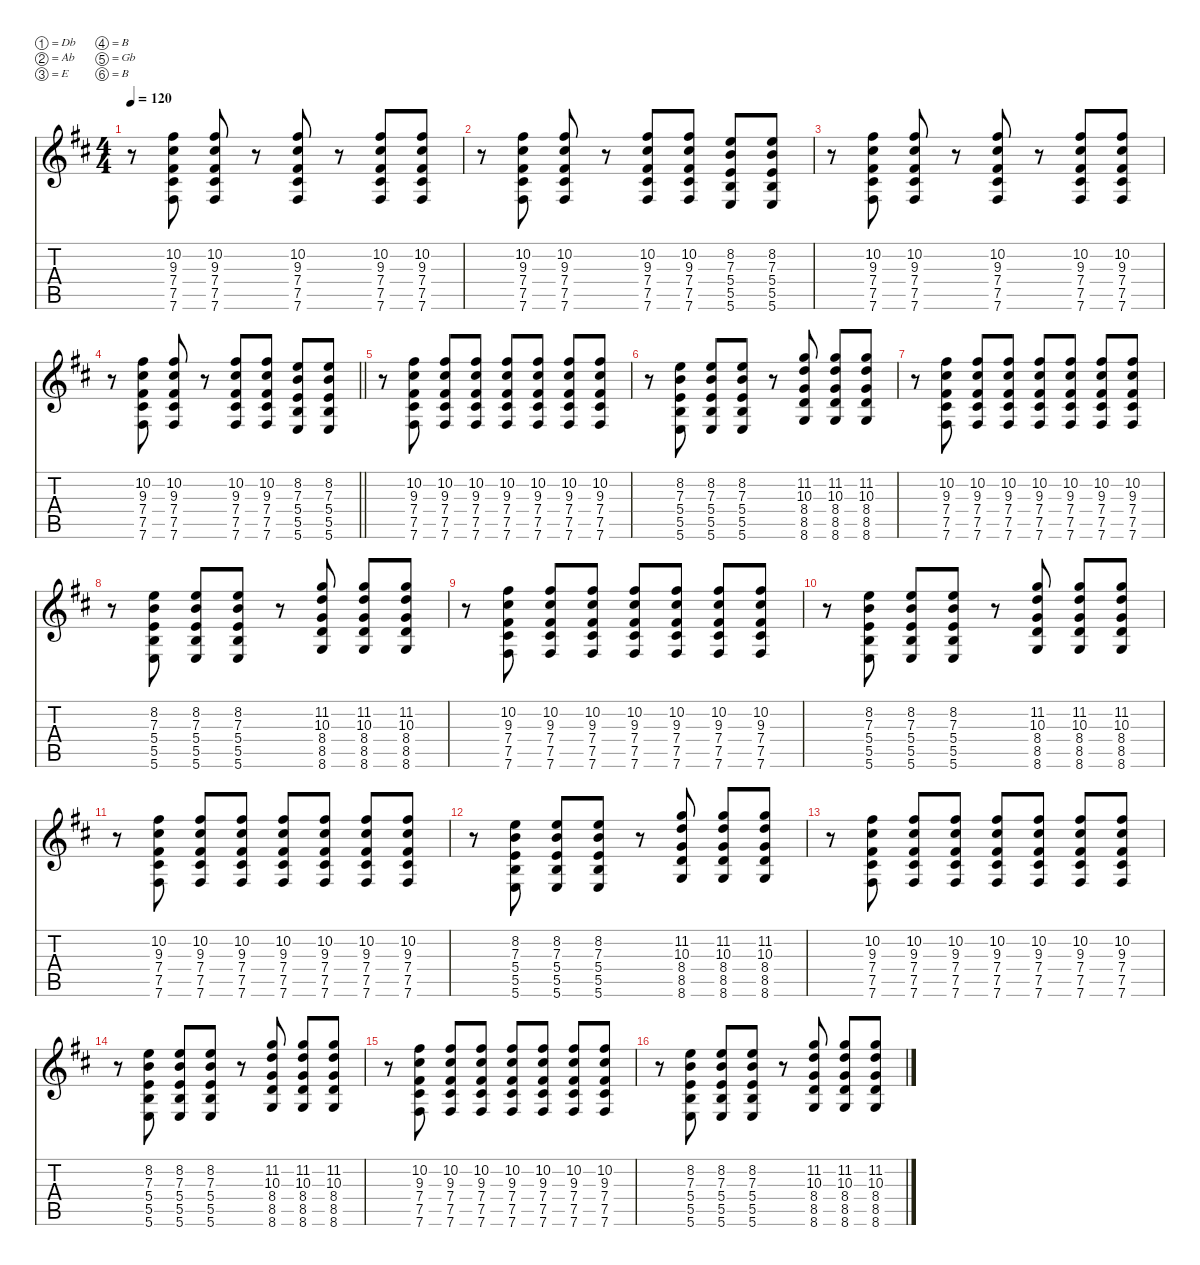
\defaultSystemsLayout 4
\hideDynamics
\bracketExtendMode nobrackets
\singleTrackTrackNamePolicy hidden
\multiTrackTrackNamePolicy hidden
\firstSystemTrackNameMode fullname
\firstSystemTrackNameOrientation horizontal
\otherSystemsTrackNameOrientation horizontal
\track ("Aaron Turner Over" "od.guit.") {defaultSystemsLayout 8 instrument overdrivenguitar}
\staff {score tabs}
\tuning (Db4 Ab3 E3 B2 Gb2 B1)
\ts (4 4)
\tempo 120
\clef g2
\ks bminor
r.8{dy f beam Down} (10.2{acc #} 9.3{acc #} 7.4{acc #} 7.5{acc #} 7.6{acc #}).8{beam Up} (10.2{acc #} 9.3{acc #} 7.4{acc #} 7.5{acc #} 7.6{acc #}).8{beam Up} r.8{beam Up} (10.2{acc #} 9.3{acc #} 7.4{acc #} 7.5{acc #} 7.6{acc #}).8{beam Up} r.8{beam Up} (10.2{acc #} 9.3{acc #} 7.4{acc #} 7.5{acc #} 7.6{acc #}).8{beam Up} (10.2{acc #} 9.3{acc #} 7.4{acc #} 7.5{acc #} 7.6{acc #}).8{beam Up} |
r.8{beam Down} (10.2{acc #} 9.3{acc #} 7.4{acc #} 7.5{acc #} 7.6{acc #}).8{beam Up} (10.2{acc #} 9.3{acc #} 7.4{acc #} 7.5{acc #} 7.6{acc #}).8{beam Up} r.8{beam Up} (10.2{acc #} 9.3{acc #} 7.4{acc #} 7.5{acc #} 7.6{acc #}).8{beam Up} (10.2{acc #} 9.3{acc #} 7.4{acc #} 7.5{acc #} 7.6{acc #}).8{beam Up} (8.2{acc forcenatural} 7.3{acc forcenatural} 5.4{acc forcenatural} 5.5{acc forcenatural} 5.6{acc forcenatural}).8{beam Up} (8.2{acc forcenatural} 7.3{acc forcenatural} 5.4{acc forcenatural} 5.5{acc forcenatural} 5.6{acc forcenatural}).8{beam Up} |
r.8{beam Down} (10.2{acc #} 9.3{acc #} 7.4{acc #} 7.5{acc #} 7.6{acc #}).8{beam Up} (10.2{acc #} 9.3{acc #} 7.4{acc #} 7.5{acc #} 7.6{acc #}).8{beam Up} r.8{beam Up} (10.2{acc #} 9.3{acc #} 7.4{acc #} 7.5{acc #} 7.6{acc #}).8{beam Up} r.8{beam Up} (10.2{acc #} 9.3{acc #} 7.4{acc #} 7.5{acc #} 7.6{acc #}).8{beam Up} (10.2{acc #} 9.3{acc #} 7.4{acc #} 7.5{acc #} 7.6{acc #}).8{beam Up} |
\barLineRight lightlight
r.8{beam Down} (10.2{acc #} 9.3{acc #} 7.4{acc #} 7.5{acc #} 7.6{acc #}).8{beam Up} (10.2{acc #} 9.3{acc #} 7.4{acc #} 7.5{acc #} 7.6{acc #}).8{beam Up} r.8{beam Up} (10.2{acc #} 9.3{acc #} 7.4{acc #} 7.5{acc #} 7.6{acc #}).8{beam Up} (10.2{acc #} 9.3{acc #} 7.4{acc #} 7.5{acc #} 7.6{acc #}).8{beam Up} (8.2{acc forcenatural} 7.3{acc forcenatural} 5.4{acc forcenatural} 5.5{acc forcenatural} 5.6{acc forcenatural}).8{beam Up} (8.2{acc forcenatural} 7.3{acc forcenatural} 5.4{acc forcenatural} 5.5{acc forcenatural} 5.6{acc forcenatural}).8{beam Up} |
r.8{instrument distortionguitar beam Down} (10.2{acc #} 9.3{acc #} 7.4{acc #} 7.5{acc #} 7.6{acc #}).8{beam Up} (10.2{acc #} 9.3{acc #} 7.4{acc #} 7.5{acc #} 7.6{acc #}).8{beam Up} (10.2{acc #} 9.3{acc #} 7.4{acc #} 7.5{acc #} 7.6{acc #}).8{beam Up} (10.2{acc #} 9.3{acc #} 7.4{acc #} 7.5{acc #} 7.6{acc #}).8{beam Up} (10.2{acc #} 9.3{acc #} 7.4{acc #} 7.5{acc #} 7.6{acc #}).8{beam Up} (10.2{acc #} 9.3{acc #} 7.4{acc #} 7.5{acc #} 7.6{acc #}).8{beam Up} (10.2{acc #} 9.3{acc #} 7.4{acc #} 7.5{acc #} 7.6{acc #}).8{beam Up} |
r.8{beam Down} (8.2{acc forcenatural} 7.3{acc forcenatural} 5.4{acc forcenatural} 5.5{acc forcenatural} 5.6{acc forcenatural}).8{beam Up} (8.2{acc forcenatural} 7.3{acc forcenatural} 5.4{acc forcenatural} 5.5{acc forcenatural} 5.6{acc forcenatural}).8{beam Up} (8.2{acc forcenatural} 7.3{acc forcenatural} 5.4{acc forcenatural} 5.5{acc forcenatural} 5.6{acc forcenatural}).8{beam Up} r.8{beam Up} (11.2{acc forcenatural} 10.3{acc forcenatural} 8.4{acc forcenatural} 8.5{acc forcenatural} 8.6{acc forcenatural}).8{beam Up} (11.2{acc forcenatural} 10.3{acc forcenatural} 8.4{acc forcenatural} 8.5{acc forcenatural} 8.6{acc forcenatural}).8{beam Up} (11.2{acc forcenatural} 10.3{acc forcenatural} 8.4{acc forcenatural} 8.5{acc forcenatural} 8.6{acc forcenatural}).8{beam Up} |
r.8{beam Down} (10.2{acc #} 9.3{acc #} 7.4{acc #} 7.5{acc #} 7.6{acc #}).8{beam Up} (10.2{acc #} 9.3{acc #} 7.4{acc #} 7.5{acc #} 7.6{acc #}).8{beam Up} (10.2{acc #} 9.3{acc #} 7.4{acc #} 7.5{acc #} 7.6{acc #}).8{beam Up} (10.2{acc #} 9.3{acc #} 7.4{acc #} 7.5{acc #} 7.6{acc #}).8{beam Up} (10.2{acc #} 9.3{acc #} 7.4{acc #} 7.5{acc #} 7.6{acc #}).8{beam Up} (10.2{acc #} 9.3{acc #} 7.4{acc #} 7.5{acc #} 7.6{acc #}).8{beam Up} (10.2{acc #} 9.3{acc #} 7.4{acc #} 7.5{acc #} 7.6{acc #}).8{beam Up} |
r.8{beam Down} (8.2{acc forcenatural} 7.3{acc forcenatural} 5.4{acc forcenatural} 5.5{acc forcenatural} 5.6{acc forcenatural}).8{beam Up} (8.2{acc forcenatural} 7.3{acc forcenatural} 5.4{acc forcenatural} 5.5{acc forcenatural} 5.6{acc forcenatural}).8{beam Up} (8.2{acc forcenatural} 7.3{acc forcenatural} 5.4{acc forcenatural} 5.5{acc forcenatural} 5.6{acc forcenatural}).8{beam Up} r.8{beam Up} (11.2{acc forcenatural} 10.3{acc forcenatural} 8.4{acc forcenatural} 8.5{acc forcenatural} 8.6{acc forcenatural}).8{beam Up} (11.2{acc forcenatural} 10.3{acc forcenatural} 8.4{acc forcenatural} 8.5{acc forcenatural} 8.6{acc forcenatural}).8{beam Up} (11.2{acc forcenatural} 10.3{acc forcenatural} 8.4{acc forcenatural} 8.5{acc forcenatural} 8.6{acc forcenatural}).8{beam Up} |
r.8{beam Down} (10.2{acc #} 9.3{acc #} 7.4{acc #} 7.5{acc #} 7.6{acc #}).8{beam Up} (10.2{acc #} 9.3{acc #} 7.4{acc #} 7.5{acc #} 7.6{acc #}).8{beam Up} (10.2{acc #} 9.3{acc #} 7.4{acc #} 7.5{acc #} 7.6{acc #}).8{beam Up} (10.2{acc #} 9.3{acc #} 7.4{acc #} 7.5{acc #} 7.6{acc #}).8{beam Up} (10.2{acc #} 9.3{acc #} 7.4{acc #} 7.5{acc #} 7.6{acc #}).8{beam Up} (10.2{acc #} 9.3{acc #} 7.4{acc #} 7.5{acc #} 7.6{acc #}).8{beam Up} (10.2{acc #} 9.3{acc #} 7.4{acc #} 7.5{acc #} 7.6{acc #}).8{beam Up} |
r.8{beam Down} (8.2{acc forcenatural} 7.3{acc forcenatural} 5.4{acc forcenatural} 5.5{acc forcenatural} 5.6{acc forcenatural}).8{beam Up} (8.2{acc forcenatural} 7.3{acc forcenatural} 5.4{acc forcenatural} 5.5{acc forcenatural} 5.6{acc forcenatural}).8{beam Up} (8.2{acc forcenatural} 7.3{acc forcenatural} 5.4{acc forcenatural} 5.5{acc forcenatural} 5.6{acc forcenatural}).8{beam Up} r.8{beam Up} (11.2{acc forcenatural} 10.3{acc forcenatural} 8.4{acc forcenatural} 8.5{acc forcenatural} 8.6{acc forcenatural}).8{beam Up} (11.2{acc forcenatural} 10.3{acc forcenatural} 8.4{acc forcenatural} 8.5{acc forcenatural} 8.6{acc forcenatural}).8{beam Up} (11.2{acc forcenatural} 10.3{acc forcenatural} 8.4{acc forcenatural} 8.5{acc forcenatural} 8.6{acc forcenatural}).8{beam Up} |
r.8{beam Down} (10.2{acc #} 9.3{acc #} 7.4{acc #} 7.5{acc #} 7.6{acc #}).8{beam Up} (10.2{acc #} 9.3{acc #} 7.4{acc #} 7.5{acc #} 7.6{acc #}).8{beam Up} (10.2{acc #} 9.3{acc #} 7.4{acc #} 7.5{acc #} 7.6{acc #}).8{beam Up} (10.2{acc #} 9.3{acc #} 7.4{acc #} 7.5{acc #} 7.6{acc #}).8{beam Up} (10.2{acc #} 9.3{acc #} 7.4{acc #} 7.5{acc #} 7.6{acc #}).8{beam Up} (10.2{acc #} 9.3{acc #} 7.4{acc #} 7.5{acc #} 7.6{acc #}).8{beam Up} (10.2{acc #} 9.3{acc #} 7.4{acc #} 7.5{acc #} 7.6{acc #}).8{beam Up} |
r.8{beam Down} (8.2{acc forcenatural} 7.3{acc forcenatural} 5.4{acc forcenatural} 5.5{acc forcenatural} 5.6{acc forcenatural}).8{beam Up} (8.2{acc forcenatural} 7.3{acc forcenatural} 5.4{acc forcenatural} 5.5{acc forcenatural} 5.6{acc forcenatural}).8{beam Up} (8.2{acc forcenatural} 7.3{acc forcenatural} 5.4{acc forcenatural} 5.5{acc forcenatural} 5.6{acc forcenatural}).8{beam Up} r.8{beam Up} (11.2{acc forcenatural} 10.3{acc forcenatural} 8.4{acc forcenatural} 8.5{acc forcenatural} 8.6{acc forcenatural}).8{beam Up} (11.2{acc forcenatural} 10.3{acc forcenatural} 8.4{acc forcenatural} 8.5{acc forcenatural} 8.6{acc forcenatural}).8{beam Up} (11.2{acc forcenatural} 10.3{acc forcenatural} 8.4{acc forcenatural} 8.5{acc forcenatural} 8.6{acc forcenatural}).8{beam Up} |
r.8{beam Down} (10.2{acc #} 9.3{acc #} 7.4{acc #} 7.5{acc #} 7.6{acc #}).8{beam Up} (10.2{acc #} 9.3{acc #} 7.4{acc #} 7.5{acc #} 7.6{acc #}).8{beam Up} (10.2{acc #} 9.3{acc #} 7.4{acc #} 7.5{acc #} 7.6{acc #}).8{beam Up} (10.2{acc #} 9.3{acc #} 7.4{acc #} 7.5{acc #} 7.6{acc #}).8{beam Up} (10.2{acc #} 9.3{acc #} 7.4{acc #} 7.5{acc #} 7.6{acc #}).8{beam Up} (10.2{acc #} 9.3{acc #} 7.4{acc #} 7.5{acc #} 7.6{acc #}).8{beam Up} (10.2{acc #} 9.3{acc #} 7.4{acc #} 7.5{acc #} 7.6{acc #}).8{beam Up} |
r.8{beam Down} (8.2{acc forcenatural} 7.3{acc forcenatural} 5.4{acc forcenatural} 5.5{acc forcenatural} 5.6{acc forcenatural}).8{beam Up} (8.2{acc forcenatural} 7.3{acc forcenatural} 5.4{acc forcenatural} 5.5{acc forcenatural} 5.6{acc forcenatural}).8{beam Up} (8.2{acc forcenatural} 7.3{acc forcenatural} 5.4{acc forcenatural} 5.5{acc forcenatural} 5.6{acc forcenatural}).8{beam Up} r.8{beam Up} (11.2{acc forcenatural} 10.3{acc forcenatural} 8.4{acc forcenatural} 8.5{acc forcenatural} 8.6{acc forcenatural}).8{beam Up} (11.2{acc forcenatural} 10.3{acc forcenatural} 8.4{acc forcenatural} 8.5{acc forcenatural} 8.6{acc forcenatural}).8{beam Up} (11.2{acc forcenatural} 10.3{acc forcenatural} 8.4{acc forcenatural} 8.5{acc forcenatural} 8.6{acc forcenatural}).8{beam Up} |
r.8{beam Down} (10.2{acc #} 9.3{acc #} 7.4{acc #} 7.5{acc #} 7.6{acc #}).8{beam Up} (10.2{acc #} 9.3{acc #} 7.4{acc #} 7.5{acc #} 7.6{acc #}).8{beam Up} (10.2{acc #} 9.3{acc #} 7.4{acc #} 7.5{acc #} 7.6{acc #}).8{beam Up} (10.2{acc #} 9.3{acc #} 7.4{acc #} 7.5{acc #} 7.6{acc #}).8{beam Up} (10.2{acc #} 9.3{acc #} 7.4{acc #} 7.5{acc #} 7.6{acc #}).8{beam Up} (10.2{acc #} 9.3{acc #} 7.4{acc #} 7.5{acc #} 7.6{acc #}).8{beam Up} (10.2{acc #} 9.3{acc #} 7.4{acc #} 7.5{acc #} 7.6{acc #}).8{beam Up} |
r.8{beam Down} (8.2{acc forcenatural} 7.3{acc forcenatural} 5.4{acc forcenatural} 5.5{acc forcenatural} 5.6{acc forcenatural}).8{beam Up} (8.2{acc forcenatural} 7.3{acc forcenatural} 5.4{acc forcenatural} 5.5{acc forcenatural} 5.6{acc forcenatural}).8{beam Up} (8.2{acc forcenatural} 7.3{acc forcenatural} 5.4{acc forcenatural} 5.5{acc forcenatural} 5.6{acc forcenatural}).8{beam Up} r.8{beam Up} (11.2{acc forcenatural} 10.3{acc forcenatural} 8.4{acc forcenatural} 8.5{acc forcenatural} 8.6{acc forcenatural}).8{beam Up} (11.2{acc forcenatural} 10.3{acc forcenatural} 8.4{acc forcenatural} 8.5{acc forcenatural} 8.6{acc forcenatural}).8{beam Up} (11.2{acc forcenatural} 10.3{acc forcenatural} 8.4{acc forcenatural} 8.5{acc forcenatural} 8.6{acc forcenatural}).8{beam Up}
